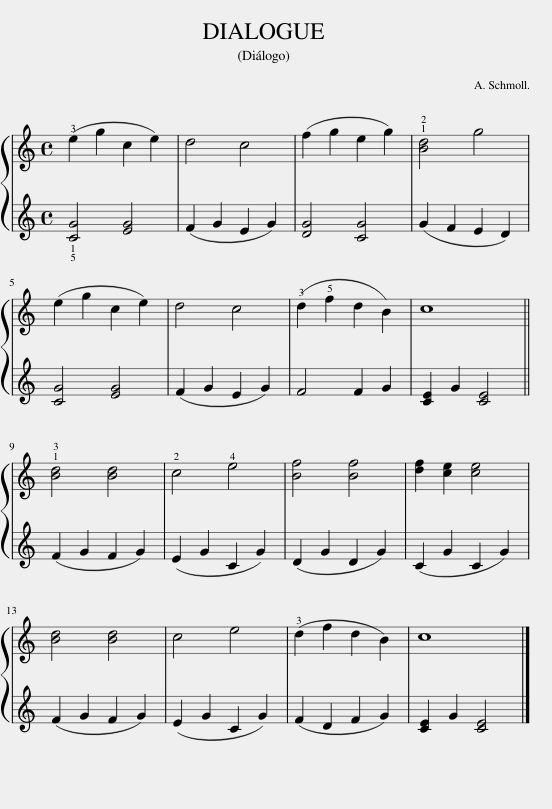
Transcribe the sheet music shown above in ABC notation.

X:1
%%score { 1 | 2 }
L:1/8
M:4/4
I:linebreak $
K:C
V:1 treble
V:2 treble
V:1
 (!3!e2 g2 c2 e2) | d4 c4 | (f2 g2 e2 g2) | !1!!2![Bd]4 g4 |$ (e2 g2 c2 e2) | %5
 d4 c4 | (!3!d2 !5!f2 d2 B2) | c8 ||$ !1!!3![Bd]4 [Bd]4 | !2!c4 !4!e4 | %10
 [Bf]4 [Bf]4 | [df]2 [ce]2 [ce]4 |$ [Bd]4 [Bd]4 | c4 e4 | (!3!d2 f2 d2 B2) | %15
 c8 |] %16
V:2
 !5!!1![CG]4 [EG]4 | (F2 G2 E2 G2) | [DG]4 [CG]4 | (G2 F2 E2 D2) |$ [CG]4 [EG]4 | %5
 (F2 G2 E2 G2) | F4 F2 G2 | [CE]2 G2 [CE]4 ||$ (F2 G2 F2 G2) | (E2 G2 C2 G2) | %10
 (D2 G2 D2 G2) | (C2 G2 C2 G2) |$ (F2 G2 F2 G2) | (E2 G2 C2 G2) | (F2 D2 F2 G2) | %15
 [CE]2 G2 [CE]4 |] %16
